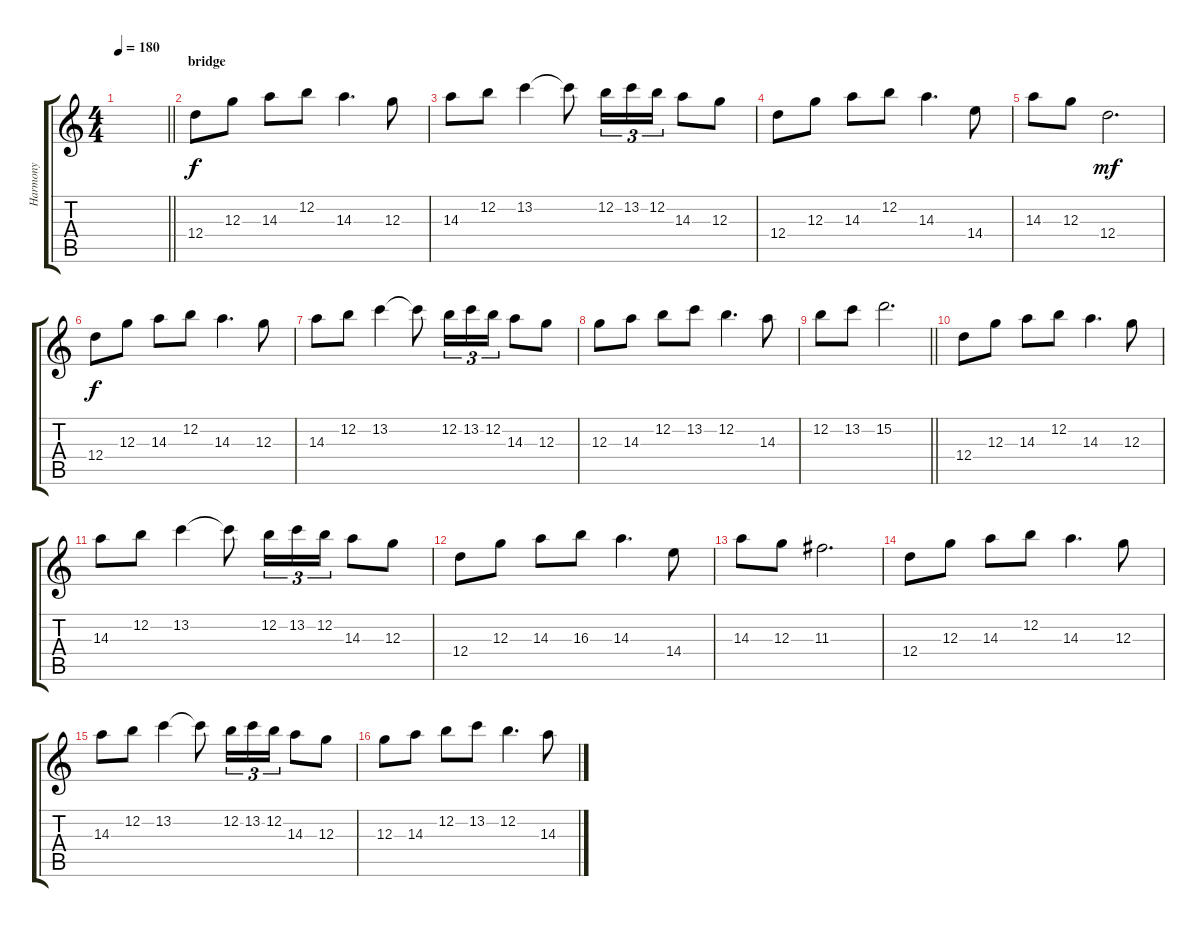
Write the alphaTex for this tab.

\track ("Harmony" "Harmony") {instrument distortionguitar}
\staff {score tabs}
\tuning (E4 B3 G3 D3 A2 E2) {hide}
\ts (4 4)
\tempo 180
\clef g2
\barLineRight lightlight
\ks c
|
\section ("" "bridge")
12.4.8 12.3.8 14.3.8 12.2.8 14.3.4{d} 12.3.8 |
14.3.8 12.2.8 13.2.4 13.2{t}.8 12.2.16{tu (3 2)} 13.2.16{tu (3 2)} 12.2.16{tu (3 2)} 14.3.8 12.3.8 |
12.4.8 12.3.8 14.3.8 12.2.8 14.3.4{d} 14.4.8 |
14.3.8 12.3.8 12.4.2{d dy mf} |
12.4.8{dy f} 12.3.8 14.3.8 12.2.8 14.3.4{d} 12.3.8 |
14.3.8 12.2.8 13.2.4 13.2{t}.8 12.2.16{tu (3 2)} 13.2.16{tu (3 2)} 12.2.16{tu (3 2)} 14.3.8 12.3.8 |
12.3.8 14.3.8 12.2.8 13.2.8 12.2.4{d} 14.3.8 |
\barLineRight lightlight
12.2.8 13.2.8 15.2.2{d} |
\section ("" "")
12.4.8 12.3.8 14.3.8 12.2.8 14.3.4{d} 12.3.8 |
14.3.8 12.2.8 13.2.4 13.2{t}.8 12.2.16{tu (3 2)} 13.2.16{tu (3 2)} 12.2.16{tu (3 2)} 14.3.8 12.3.8 |
12.4.8 12.3.8 14.3.8 16.3.8 14.3.4{d} 14.4.8 |
14.3.8 12.3.8 11.3.2{d} |
12.4.8 12.3.8 14.3.8 12.2.8 14.3.4{d} 12.3.8 |
14.3.8 12.2.8 13.2.4 13.2{t}.8 12.2.16{tu (3 2)} 13.2.16{tu (3 2)} 12.2.16{tu (3 2)} 14.3.8 12.3.8 |
12.3.8 14.3.8 12.2.8 13.2.8 12.2.4{d} 14.3.8
